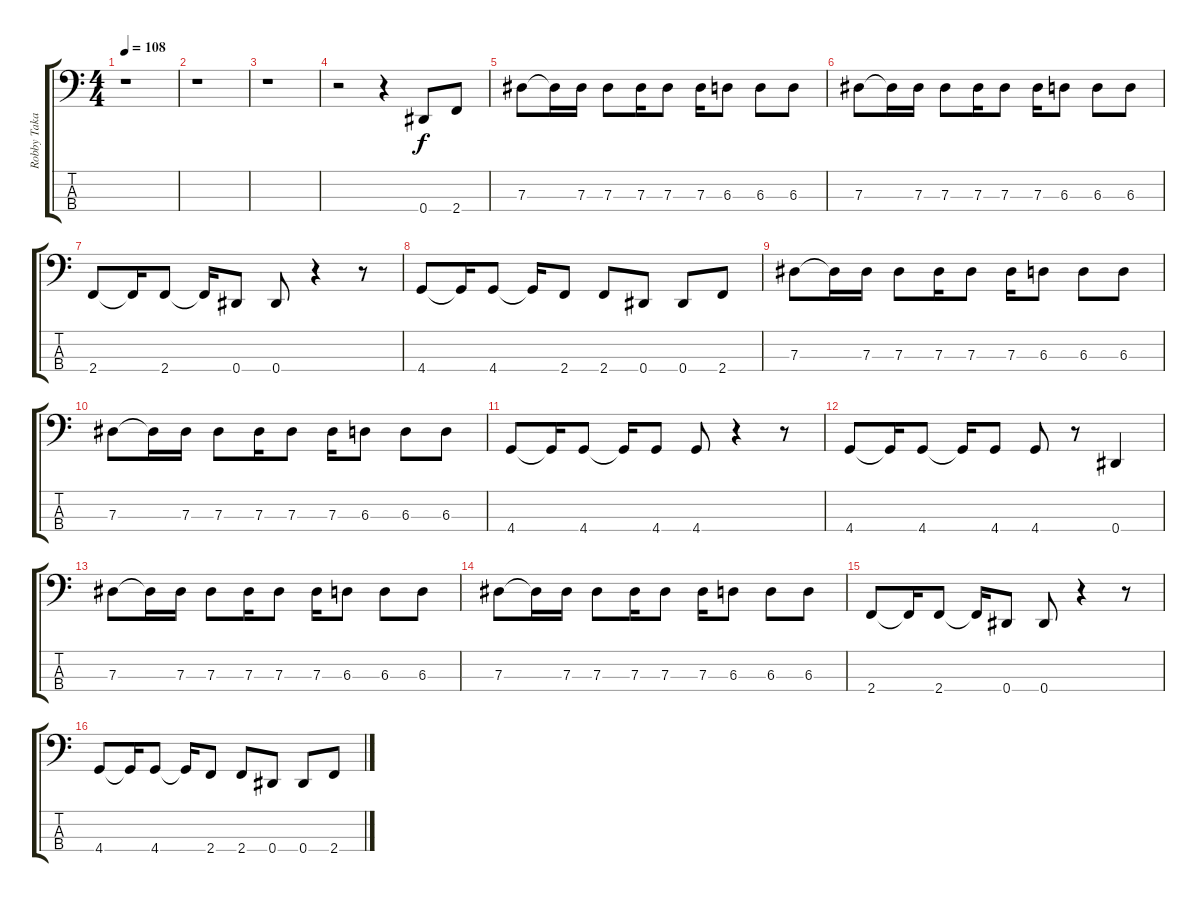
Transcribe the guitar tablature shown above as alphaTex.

\track ("Robby Takac (Bass)" "Robby Taka") {instrument electricbasspick}
\staff {score tabs}
\tuning (Gb2 Db2 Ab1 Eb1) {hide}
\ts (4 4)
\tempo 108
\clef f4
\ks c
r.1{dy f instrument electricbasspick} |
r.1 |
r.1 |
r.2 r.4 0.4.8 2.4.8 |
7.3.8 7.3{t}.16 7.3.16 7.3.8 7.3.16 7.3.8 7.3.16 6.3.8 6.3.8 6.3.8 |
7.3.8 7.3{t}.16 7.3.16 7.3.8 7.3.16 7.3.8 7.3.16 6.3.8 6.3.8 6.3.8 |
2.4.8 2.4{t}.16 2.4.8 2.4{t}.16 0.4.8 0.4.8 r.4 r.8 |
4.4.8 4.4{t}.16 4.4.8 4.4{t}.16 2.4.8 2.4.8 0.4.8 0.4.8 2.4.8 |
7.3.8 7.3{t}.16 7.3.16 7.3.8 7.3.16 7.3.8 7.3.16 6.3.8 6.3.8 6.3.8 |
7.3.8 7.3{t}.16 7.3.16 7.3.8 7.3.16 7.3.8 7.3.16 6.3.8 6.3.8 6.3.8 |
4.4.8 4.4{t}.16 4.4.8 4.4{t}.16 4.4.8 4.4.8 r.4 r.8 |
4.4.8 4.4{t}.16 4.4.8 4.4{t}.16 4.4.8 4.4.8 r.8 0.4.4 |
7.3.8 7.3{t}.16 7.3.16 7.3.8 7.3.16 7.3.8 7.3.16 6.3.8 6.3.8 6.3.8 |
7.3.8 7.3{t}.16 7.3.16 7.3.8 7.3.16 7.3.8 7.3.16 6.3.8 6.3.8 6.3.8 |
2.4.8 2.4{t}.16 2.4.8 2.4{t}.16 0.4.8 0.4.8 r.4 r.8 |
4.4.8 4.4{t}.16 4.4.8 4.4{t}.16 2.4.8 2.4.8 0.4.8 0.4.8 2.4.8
